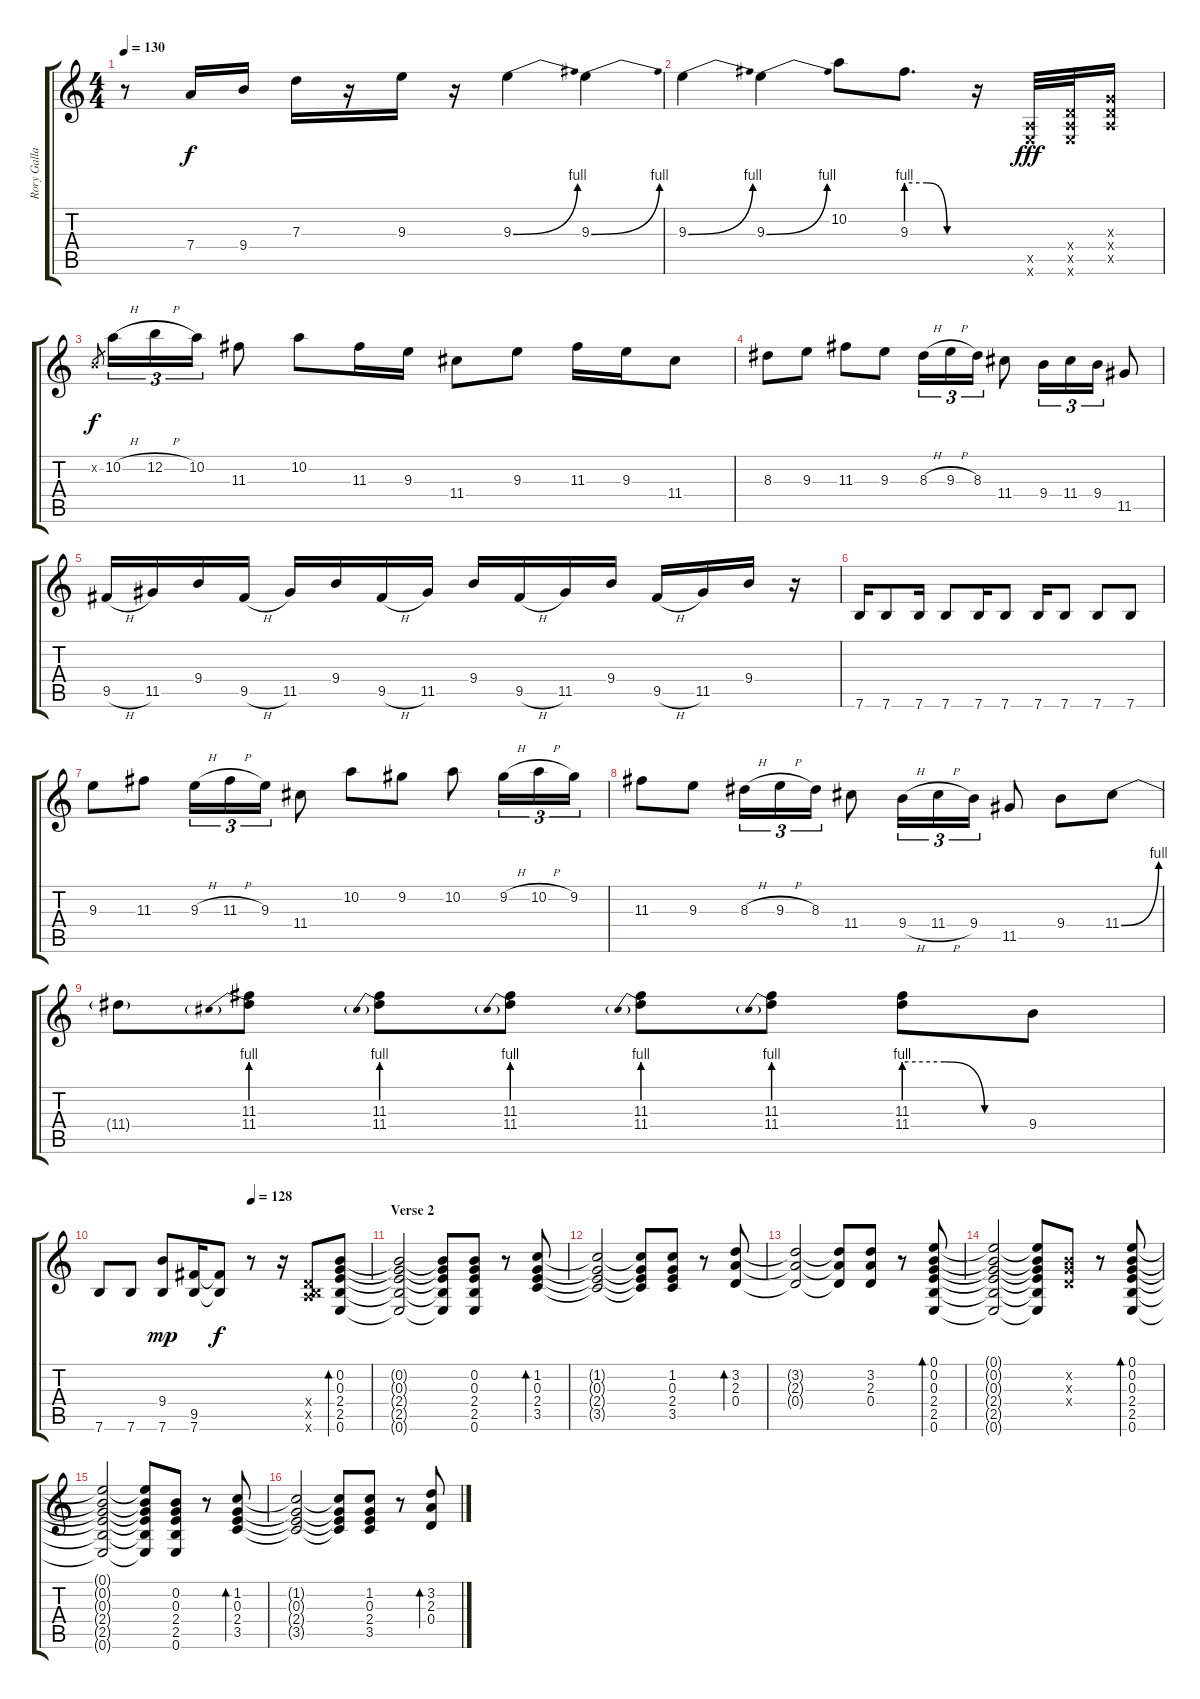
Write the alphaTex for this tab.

\track ("Rory Gallagher" "Rory Galla") {instrument overdrivenguitar}
\staff {score tabs}
\tuning (E4 B3 G3 D3 A2 E2) {hide}
\ts (4 4)
\tempo 130
\clef g2
\ks c
r.8{dy fff} 7.4.16{dy f} 9.4.16 7.3.16 r.16 9.3.16 r.16 9.3{be (bend 0 0 60 4)}.4 9.3{be (bend 0 0 60 4)}.4 |
9.3{be (bend 0 0 60 4)}.4 9.3{be (bend 0 0 60 4)}.4 10.2.8 9.3{be (custom 0 4 20 4 40 0 60 0)}.8{d} r.16 (0.5{x} 0.6{x}).32{dy fff} (0.4{x} 0.5{x} 0.6{x}).32 (0.3{x} 0.4{x} 0.5{x}).16 |
0.2{x}.8{gr dy f} 10.2{h}.16{tu (3 2)} 12.2{h}.16{tu (3 2)} 10.2.16{tu (3 2)} 11.3.8 10.2.8 11.3.16 9.3.16 11.4.8 9.3.8 11.3.16 9.3.16 11.4.8 |
8.3.8 9.3.8 11.3.8 9.3.8 8.3{h}.16{tu (3 2)} 9.3{h}.16{tu (3 2)} 8.3.16{tu (3 2)} 11.4.8 9.4.16{tu (3 2)} 11.4.16{tu (3 2)} 9.4.16{tu (3 2)} 11.5.8 |
9.5{h}.16 11.5.16 9.4.16 9.5{h}.16 11.5.16 9.4.16 9.5{h}.16 11.5.16 9.4.16 9.5{h}.16 11.5.16 9.4.16 9.5{h}.16 11.5.16 9.4.16 r.16 |
7.6.16 7.6.8 7.6.16 7.6.8 7.6.16 7.6.8 7.6.16 7.6.8 7.6.8 7.6.8 |
9.3.8 11.3.8 9.3{h}.16{tu (3 2)} 11.3{h}.16{tu (3 2)} 9.3.16{tu (3 2)} 11.4.8 10.2.8 9.2.8 10.2.8 9.2{h}.16{tu (3 2)} 10.2{h}.16{tu (3 2)} 9.2.16{tu (3 2)} |
11.3.8 9.3.8 8.3{h}.16{tu (3 2)} 9.3{h}.16{tu (3 2)} 8.3.16{tu (3 2)} 11.4.8 9.4{h}.16{tu (3 2)} 11.4{h}.16{tu (3 2)} 9.4.16{tu (3 2)} 11.5.8 9.4.8 11.4{be (bend 0 0 60 4)}.8 |
11.4{t}.8 (11.3 11.4{be (prebend 0 4 60 4)}).8 (11.3 11.4{be (prebend 0 4 60 4)}).8 (11.3 11.4{be (prebend 0 4 60 4)}).8 (11.3 11.4{be (prebend 0 4 60 4)}).8 (11.3 11.4{be (prebend 0 4 60 4)}).8 (11.3 11.4{be (custom 0 4 20 4 40 0 60 0)}).8 9.4.8 |
\tempo (128 0.5625)
7.6.8 7.6.8 (9.4 7.6).8{dy mp} (9.5 7.6).16 (9.5{t} 7.6{t}).8{dy f} r.8 r.16 (0.4{x} 0.5{x} 7.6{x}).8 (0.2 0.3 2.4 2.5 0.6).8{bd 60} |
\section ("" "Verse 2")
(0.2{t} 0.3{t} 2.4{t} 2.5{t} 0.6{t}).2 (0.2{t} 0.3{t} 2.4{t} 2.5{t} 0.6{t}).8 (0.2 0.3 2.4 2.5 0.6).8 r.8 (1.2 0.3 2.4 3.5).8{bd 60} |
(1.2{t} 0.3{t} 2.4{t} 3.5{t}).2 (1.2{t} 0.3{t} 2.4{t} 3.5{t}).8 (1.2 0.3 2.4 3.5).8 r.8 (3.2 2.3 0.4).8{bd 60} |
(3.2{t} 2.3{t} 0.4{t}).2 (3.2{t} 2.3{t} 0.4{t}).8 (3.2 2.3 0.4).8 r.8 (0.1 0.2 0.3 2.4 2.5 0.6).8{bd 60} |
(0.1{t} 0.2{t} 0.3{t} 2.4{t} 2.5{t} 0.6{t}).2 (0.1{t} 0.2{t} 0.3{t} 2.4{t} 2.5{t} 0.6{t}).8 (0.2{x} 0.3{x} 0.4{x}).8 r.8 (0.1 0.2 0.3 2.4 2.5 0.6).8{bd 60} |
(0.1{t} 0.2{t} 0.3{t} 2.4{t} 2.5{t} 0.6{t}).2 (0.1{t} 0.2{t} 0.3{t} 2.4{t} 2.5{t} 0.6{t}).8 (0.2 0.3 2.4 2.5 0.6).8 r.8 (1.2 0.3 2.4 3.5).8{bd 60} |
(1.2{t} 0.3{t} 2.4{t} 3.5{t}).2 (1.2{t} 0.3{t} 2.4{t} 3.5{t}).8 (1.2 0.3 2.4 3.5).8 r.8 (3.2 2.3 0.4).8{bd 60}
